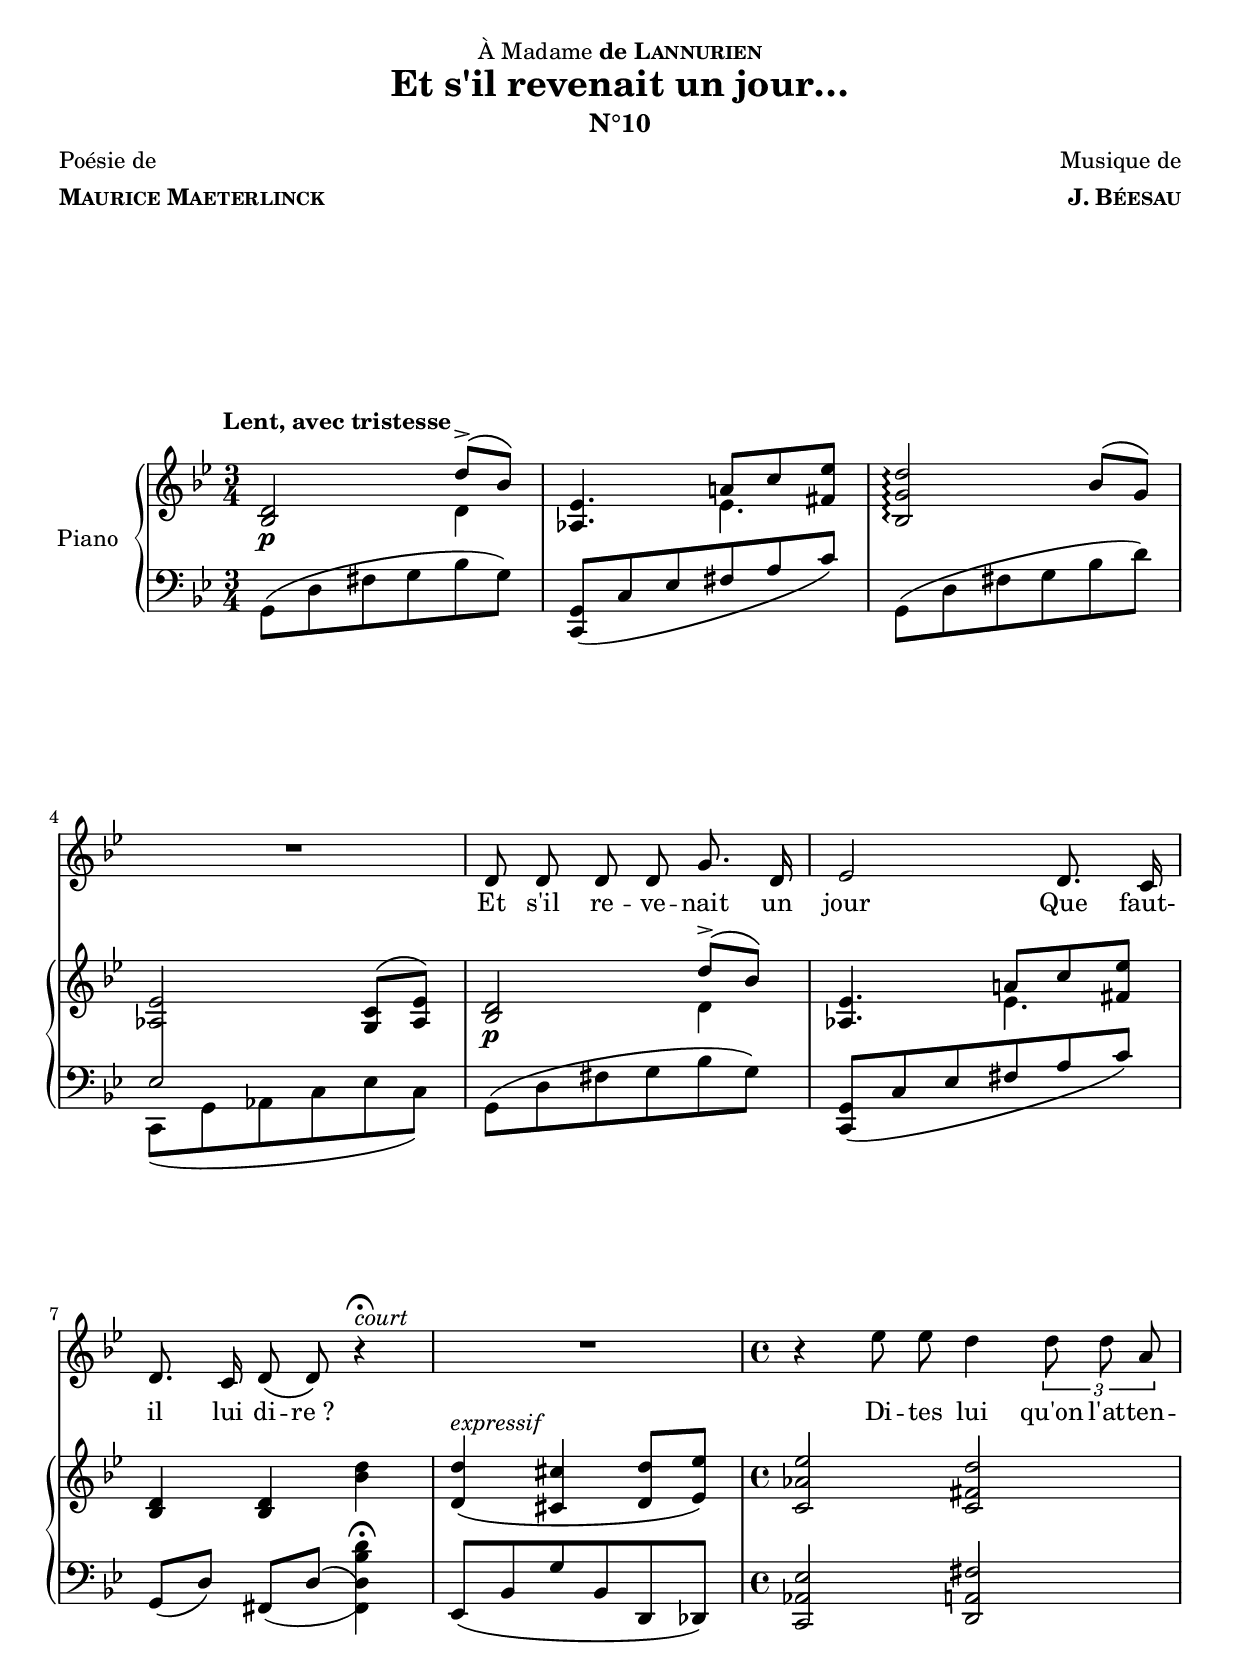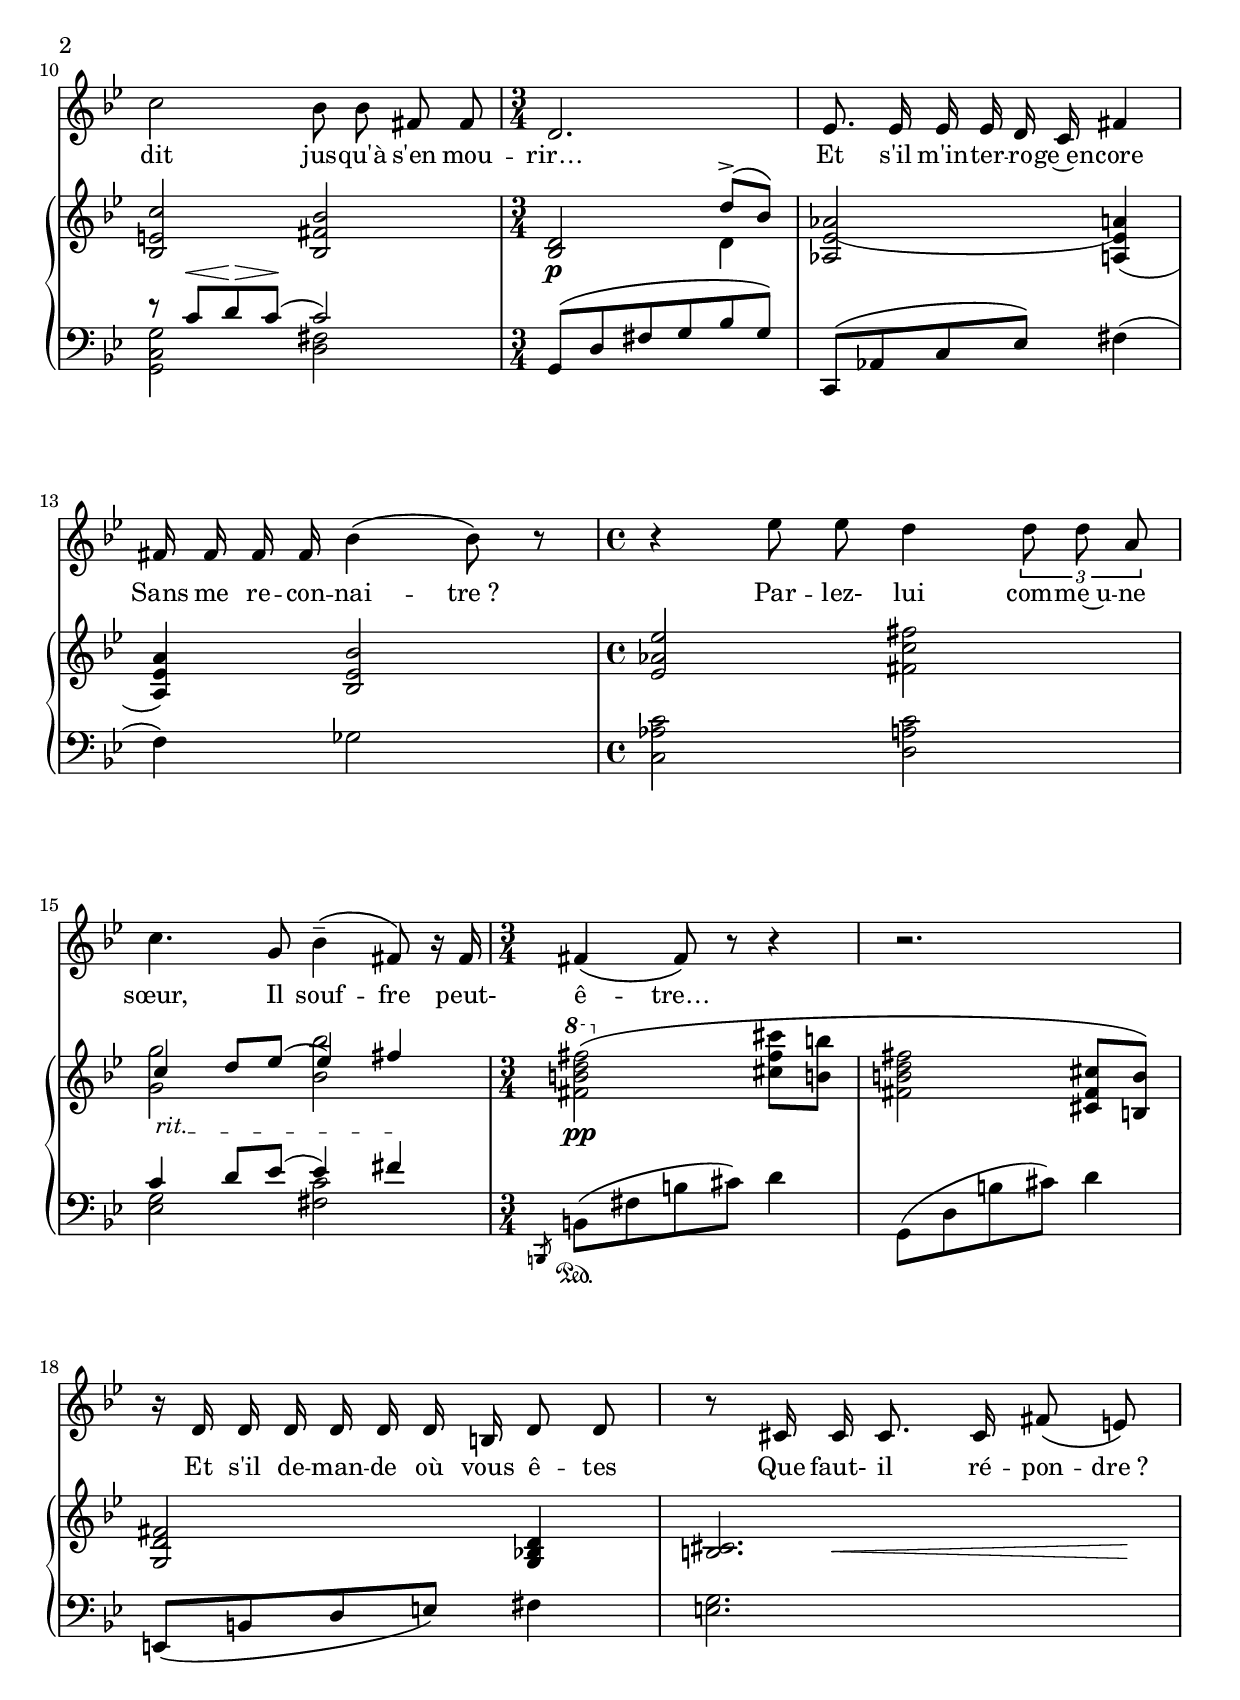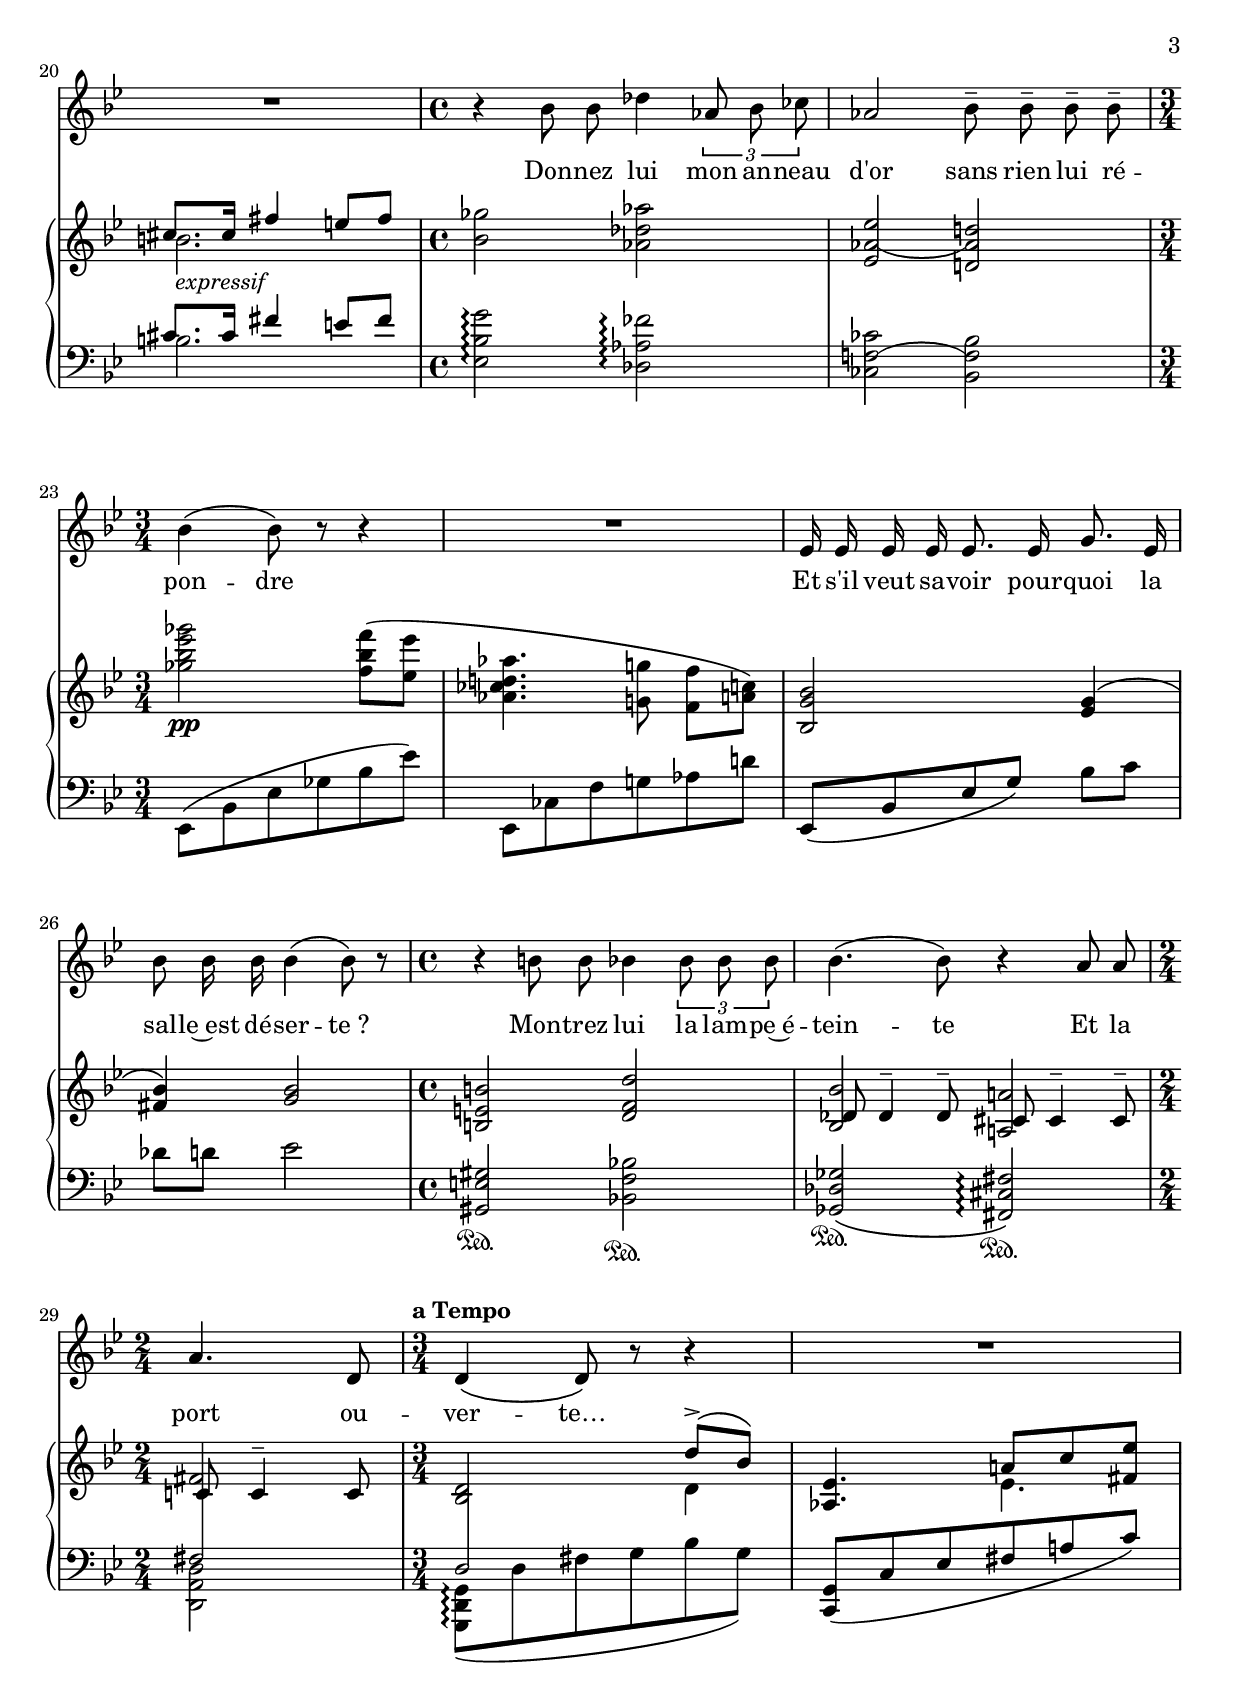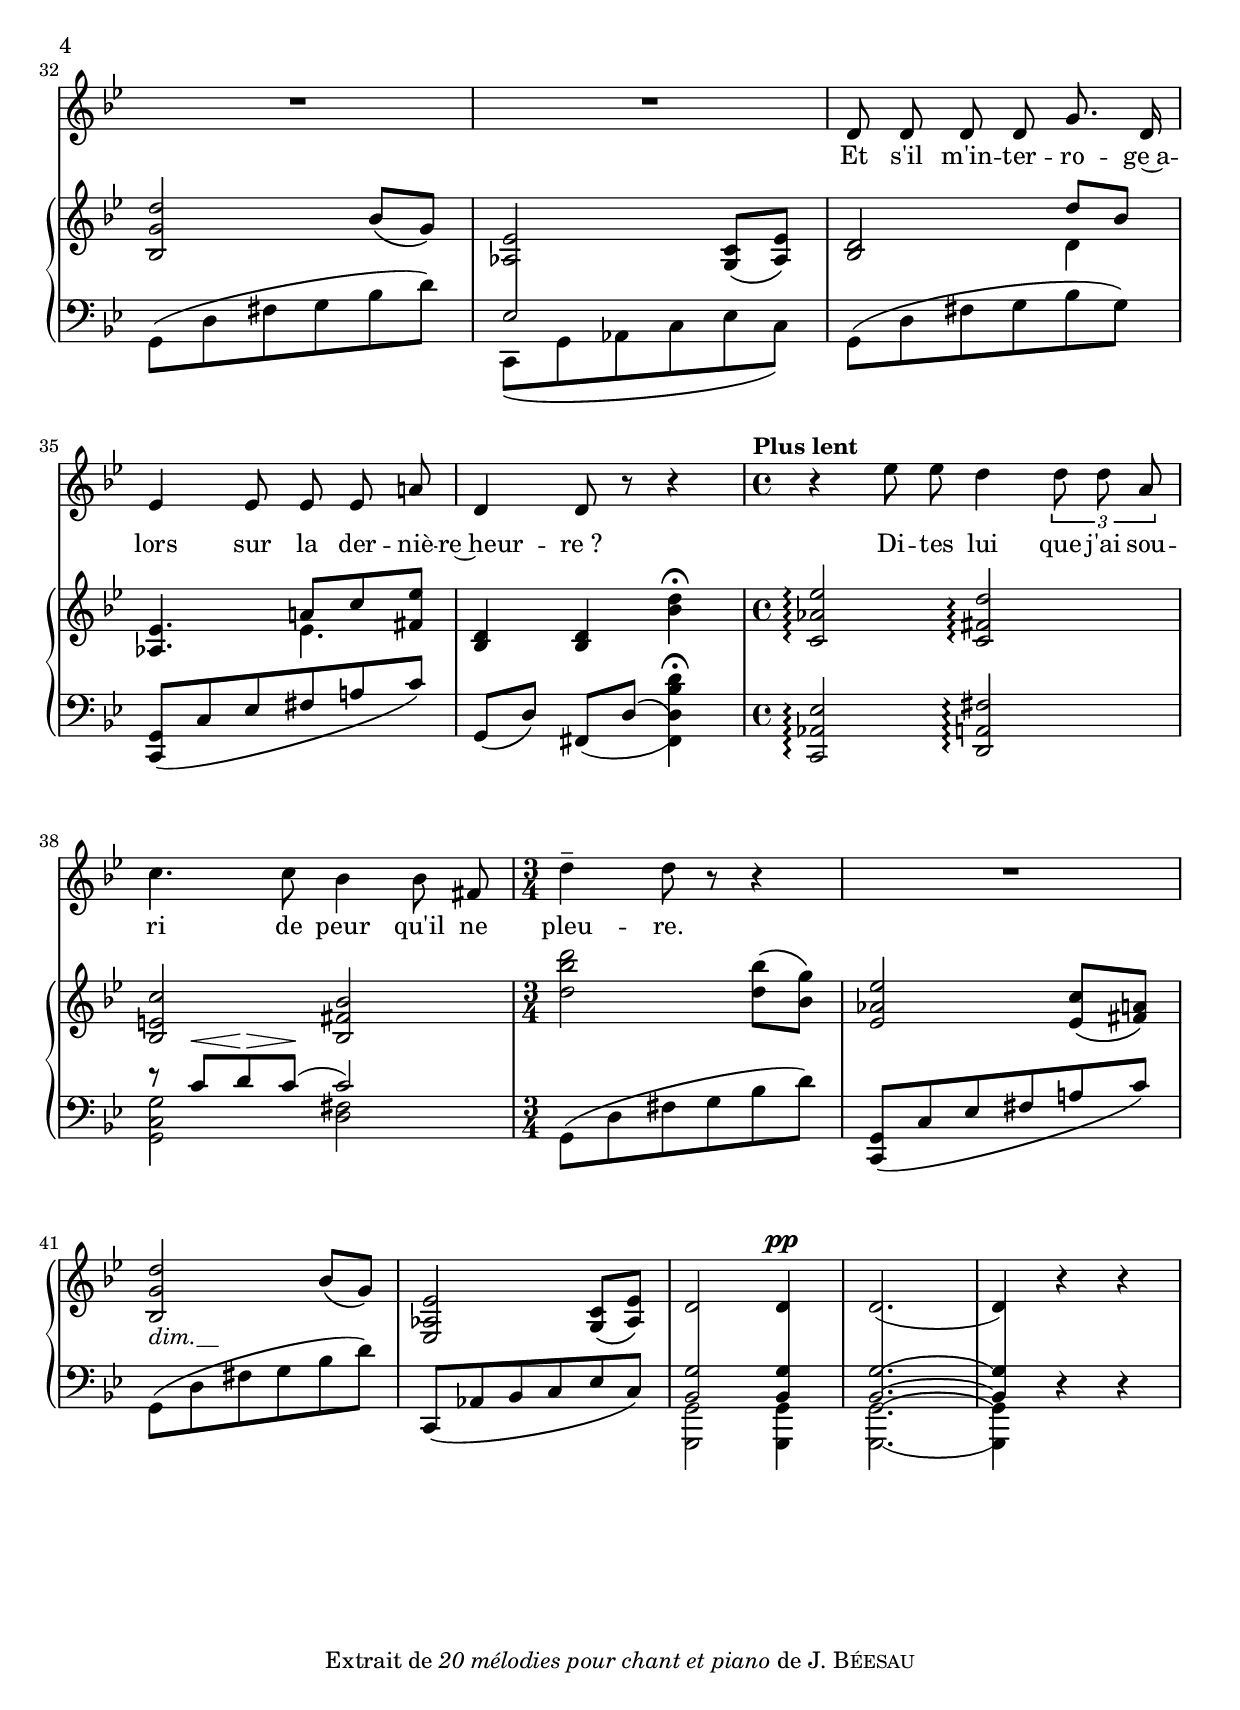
\version "2.22.0"
\language "english"
#(use-modules (ice-9 regex))
#(define-public string-upper-case #f)
#(define accented-char-upper-case? #f)
#(define accented-char-lower-case? #f)
#(let ((lower-case-accented-string "áàâäǎăāãåąæǣćĉčçďđðéèêëěĕēęəĝğģĥħíìîïǐĭīĩįĵķĺŀľļłńňñóòôöǒŏōõǫőøœŕřśŝšşťţþúùûüǔŭūųǘǜǚŵýŷÿȳźž")
(upper-case-accented-string "ÁÀÂÄǍĂĀÃÅĄÆǢĆĈČÇĎĐÐÉÈÊËĚĔĒĘƏĜĞĢĤĦÍÌÎÏǏĬĪĨĮĴĶĹĿĽĻŁŃŇÑÓÒÔÖǑŎŌÕǪŐØŒŔŘŚŜŠŞŤŢÞÚÙÛÜǓŬŪŲǗǛǙŴÝŶŸȲŹŽ"))
(define (group-by-2 chars result)
(if (or (null? chars) (null? (cdr chars)))
(reverse! result)
(group-by-2 (cddr chars)
(cons (string (car chars) (cadr chars))
result))))
(let ((lower-case-accented-chars
(group-by-2 (string->list lower-case-accented-string) (list)))
(upper-case-accented-chars
(group-by-2 (string->list upper-case-accented-string) (list))))
(set! string-upper-case
(lambda (str)
(define (replace-chars str froms tos)
(if (null? froms)
str
(replace-chars (regexp-substitute/global #f (car froms) str
'pre (car tos) 'post)
(cdr froms)
(cdr tos))))
(string-upcase (replace-chars str
lower-case-accented-chars
upper-case-accented-chars))))
(set! accented-char-upper-case?
(lambda (char1 char2)
(member (string char1 char2) upper-case-accented-chars string=?)))
(set! accented-char-lower-case?
(lambda (char1 char2)
(member (string char1 char2) lower-case-accented-chars string=?)))))

#(define-markup-command (smallCaps layout props text) (markup?)
(define (string-list->markup strings lower)
(let ((final-string (string-upper-case
(apply string-append (reverse strings)))))
(if lower
(markup #:fontsize -2 final-string)
final-string)))
(define (make-small-caps rest-chars currents current-is-lower prev-result)
(if (null? rest-chars)
(make-concat-markup (reverse! (cons (string-list->markup
currents current-is-lower)
prev-result)))
(let* ((ch1 (car rest-chars))
(ch2 (and (not (null? (cdr rest-chars))) (cadr rest-chars)))
(this-char-string (string ch1))
(is-lower (char-lower-case? ch1))
(next-rest-chars (cdr rest-chars)))
(cond ((and ch2 (accented-char-lower-case? ch1 ch2))
(set! this-char-string (string ch1 ch2))
(set! is-lower #t)
(set! next-rest-chars (cddr rest-chars)))
((and ch2 (accented-char-upper-case? ch1 ch2))
(set! this-char-string (string ch1 ch2))
(set! is-lower #f)
(set! next-rest-chars (cddr rest-chars))))
(if (or (and current-is-lower is-lower)
(and (not current-is-lower) (not is-lower)))
(make-small-caps next-rest-chars
(cons this-char-string currents)
is-lower
prev-result)
(make-small-caps next-rest-chars
(list this-char-string)
is-lower
(if (null? currents)
prev-result
(cons (string-list->markup
currents current-is-lower)
prev-result)))))))
(interpret-markup layout props
(if (string? text)
(make-small-caps (string->list text) (list) #f (list))
text)))

\paper {
  top-margin = 1 \cm
  bottom-margin = 1 \cm
  left-margin = 1 \cm
  right-margin = 1 \cm

  markup-system-spacing =
    #'((padding . 20)
       (basic-distance . 15)
       (minimum-distance . 20)
       (stretchability . 12))

  #(include-special-characters)
}
\header {
  dedication = \markup{\concat {"À Madame " \bold { "de L" \smallCaps "annurien" }}}
  title = "Et s'il revenait un jour…"
  subtitle = "N°10"
  composer = \markup { \right-column { "Musique de" \bold \concat { "J. B" \smallCaps éesau }}}
  poet = \markup { \column { "Poésie de" \bold \concat { M \smallCaps aurice " M" \smallCaps aeterlinck }}}
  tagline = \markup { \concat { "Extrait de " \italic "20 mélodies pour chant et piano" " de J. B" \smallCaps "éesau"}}
}
\score {
  <<
    \new Staff \with {
      instrumentName = "Chant"
    } {
      \clef treble
      \new Voice = "chant" {
        \relative c' { \autoBeamOff
          \key g \minor
          \time 3/4
          \tempo \markup { "Lent, avec tristesse"}
          R2.*3 \break
          R2. d8 d d d g8. d16 ef2 d8. c16 \break
          d8. c16 d8\( d\) r4\fermata^\markup{\italic court} R2. \time 4/4 r4 ef'8 ef d4 \tuplet 3/2 { d8 d a } \pageBreak
          c2 bf8 bf fs fs \time 3/4 d2. ef8. ef16 ef ef d c fs4 \break
          fs16 fs fs fs bf4 \(bf8\) r8 \time 4/4 r4 ef8 ef d4 \tuplet 3/2 { d8 d a} \break
          c4. g8 bf4--\( fs8\) r16 fs16 %{\time 3/4%} fs4\( fs8\) r8 r4 r2. \break
          r16 d16 d d d d d b d8 d r8 cs16 cs cs8. cs16 fs8\( e\) \pageBreak
          R2. \time 4/4 r4 bf'8 bf df4 \tuplet 3/2 { af8 bf cf } af2 bf8-- bf-- bf-- bf-- \time 3/4 \break
          bf4\( bf8\) r8 r4 R2. ef,16 ef ef ef ef8. ef16 g8. ef16 \break
          bf'8 bf16 bf bf4\( bf8\) r8 \time 4/4 r4 b8 b bf4 \tuplet 3/2 { bf8 bf bf } bf4.\( bf8\) r4 a8 a \time 2/4 \break
          a4. d,8 \time 3/4 d4\( d8\) r8 r4 R2. \pageBreak
          R2. R2. d8 d d d g8. d16 \break
          ef4 ef8 ef ef a! d,4 d8 r8 r4 \time 4/4 \tempo "Plus lent" r4 ef'8 ef d4 \tuplet 3/2 { d8 d a } \break
          c4. c8 bf4 bf8 fs \time 3/4 d'4-- d8 r8 r4 R2. \break
          R2. R2. R2. R2. R2.
        }
      }
    }
    \new Lyrics \lyricsto "chant" {
      Et s'il re -- ve -- nait un jour
      Que faut- il lui di -- re&nbsp;?
      Di -- tes lui qu'on l'at -- ten -- dit jus -- qu'à s'en mou -- rir…
      Et s'il m'in -- ter -- ro -- ge~en -- core
      Sans me re -- con -- nai -- tre&nbsp;?
      Par -- lez- lui com -- me~u -- ne sœur,
      Il souf -- fre peut- ê -- tre…
      Et s'il de -- man -- de où vous ê -- tes
      Que faut- il ré -- pon -- dre&nbsp;?
      Don -- nez lui mon an -- neau d'or
      sans rien lui ré -- pon -- dre
      Et s'il veut sa -- voir pour -- quoi
      la sal -- le~est dé -- ser -- te&nbsp;?
      Mon -- trez lui la lam -- pe~é -- tein -- te
      Et la port ou -- ver -- te…
      Et s'il m'in -- ter -- ro -- ge~a -- lors
      sur la der -- niè -- re~heur -- re&nbsp;?
      Di -- tes lui que j'ai sou -- ri
      de peur qu'il ne pleu -- re.
    }
    \new PianoStaff \with {
      instrumentName = "Piano"
    } <<
      \new Staff = "right" \with {
        midiInstrument = "acoustic grand"
      } {
        \clef treble
        <<
          \new Voice {
            \relative c' {
              \key g \minor
              \time 3/4
              % Page 1
              <<{\voiceOne <bf d>2\p d'8->\( bf\)} \new Voice {\voiceTwo s2 d,4}>>\oneVoice <<{\voiceOne <af ef'>4. a'!8 c <fs, ef'> } \new Voice{\voiceTwo s4. ef4.}>> <bf g' d'>2\arpeggio bf'8\( g\)
              <af, ef'>2 <g c>8\( <af ef'>\) <<{\voiceOne <bf d>2\p d'8->\( bf\)} \new Voice {\voiceTwo s2 d,4}>>\oneVoice <<{\voiceOne <af ef'>4. a'!8 c <fs, ef'> } \new Voice{\voiceTwo s4. ef4.}>>\oneVoice
              <bf d>4 <bf d> <bf' d> <d, d'>4\(^\markup{\italic expressif} <cs cs'>4 <d d'>8 <ef ef'>\) \time 4/4 <c af' ef'>2 <c fs d'>2
              % Page 2
              <bf e c'>2 <bf fs' bf>2 \time 3/4 <<{\voiceOne <bf d>2\p d'8->\( bf\)} \new Voice {\voiceTwo s2 d,4}>>\oneVoice <af ef'( af>2 <a ef') a>4(
              <a ef' a>4) <bf ef bf'>2 \time 4/4 <ef af ef'>2 <fs c' fs>
              \override TextSpanner.bound-details.left.text = "rit."
              <<{\voiceOne c'4_\startTextSpan d8 ef( ef4) fs4\stopTextSpan} \new Voice {\voiceTwo <g, g'>2 <bf bf'>2 } >>\oneVoice %{\time 3/4%} \ottava #1 <fs' b d fs>2\pp\( \ottava #0 <cs fs cs'>8 <b b'!> <fs b d fs>2 <cs fs cs'>8 <b b'>\)
              <g d' fs>2 <g bf! d>4 <<{\voiceOne <b cs>2.} {s8 s16 s\< s4 s8 s8\!}>>
              % Page 3
              <<{\voiceOne cs'8. cs16 fs4 e8 fs} \new Voice{\voiceTwo b,2._\markup{\italic expressif}}>> \oneVoice \time 4/4 <bf gf'>2 <af df af'> <ef af( ef'> <d! af') d!>2 %{\time 3/4%}
              <gf' bf ef gf>2\pp <f bf f'>8\( <ef ef'> <af, cf d! af'>4. <g! g'!>8 <f f'>[ <a c>]\) <bf, g' bf>2 \phrasingSlurUp <ef g>4\(
              <fs bf>4\) <g bf>2 <b, e b'>2 <d f d'> <<{\voiceThree df8 df4-- df8-- cs8 cs4-- cs8--} \new Voice {\voiceOne <bf bf'>2 <a! a'!>}>>
              <<{\voiceOne fs'2} \new Voice{\voiceThree \shiftOnnn c!8 c4^- c8}>> \tempo "a Tempo" %{ \time 3/4 %} <bf d>2 <<{\voiceOne d'8->\( bf\)} \new Voice {\voiceTwo d,4}>> <<{\voiceOne <af ef'>4. a'!8 c <fs, ef'> } \new Voice{\voiceTwo s4. ef4.}>>\oneVoice
              % Page 4
              <bf g' d'>2 bf'8\( g\) <af, ef'>2 <g c>8\( <af ef'>\) <<{\voiceOne <bf d>2 d'8 bf} \new Voice {\voiceTwo s2 d,4}>>\oneVoice
              <af ef'>4. <<{\voiceOne a'!8 c <fs, ef'>} \new Voice{\voiceTwo ef4.}>>\oneVoice <bf d>4 <bf d> <bf' d>\fermata <c, af' ef'>2\arpeggio <c fs d'>2\arpeggio
              <bf e c'>2 <bf fs' bf>2 %{\time 3/4%} <d' bf' d>2 <d bf'>8\( <bf g'>\) <ef, af ef'>2 <ef c'>8\( <fs a>\)
              <bf, g' d'>2_\markup{ \italic "dim.__ "} bf'8\( g\) <ef, af ef'>2 <g c>8\( <af ef'>\) d2 d4^\pp d2.( d4) r4 r4
            }
          }
        >>
      }
      \new Staff = "left" \with {
        midiInstrument = "acoustic grand"
      } {
        \clef bass
        <<
          \new Voice {
            \relative f, {
              \key g \minor
              \time 3/4
              % Page 1
              g8\( d' fs g bf g\) <c,, g'>8\( c' ef fs a c\) g,8\( d' fs g bf d\)
              <<{\voiceOne \crossStaff ef,2} \new Voice { \voiceTwo c,8\( g' af c ef c\)}>>\oneVoice g8\( d' fs g bf g\) <g, c,>8\( c ef fs a c\)
              g,8\([ d']\) \slurDown fs,8([ d'\(] <fs,) d'\) bf' d>4\fermata
              ef8\( bf' g' bf, d, df\) \time 4/4 <c af' ef'>2 <d a' fs'>2
              % Page 2
              <<{\voiceOne r8 c''^\< d\!^\> c\!( c2)} \new Voice {\voiceTwo <g, c g'>2 <d' fs>}>> \oneVoice \time 3/4 \voiceOne g,8\( d' fs g bf g\) c,,8\( af' c ef\) \voiceTwo \slurUp fs4(
              f4) gf2 \time 4/4 <c, af' c>2 <d a' c>
              <<{\voiceOne c'4 d8 ef( ef4) fs4} \new Voice {\voiceTwo <ef, g>2 <fs c'>2}>>\oneVoice \time 3/4 \slashedGrace b,,8 b'8\sustainOn\( fs' b cs\) d4 g,,8\( d' b' cs\) d4
              e,,8\( b' d e\) fs4 <e g>2.
              % Page 3
              <<{\voiceOne cs'8. cs16 fs4 e8 fs} \new Voice{\voiceTwo b,2.}>> \oneVoice %{\time 4/4%} <ef, bf' g'>2\arpeggio <df af' ff'>2\arpeggio <cf f!( cf'>2 <bf f') bf> %{\time 3/4%}
              ef,8\( bf' ef gf bf ef\) ef,,8 cf' f g! af d! ef,,8[\( bf' ef g\)] bf[ c]
              df d ef2 %{ \time 4/4 %} <gs,, e' gs>2\sustainOn <bf! f' bf!>2\sustainOn <gf df' gf>2\sustainOn\( <fs cs' fs>2\sustainOn\arpeggio\)
              <<{\voiceOne \autoBeamOff \crossStaff {fs'2 d2} \autoBeamOn} \new Voice {\voiceTwo <d, a' d>2 <g, d' g>8\arpeggio\( d'' fs g bf g\)}>>\oneVoice <c,, g'>8\( c' ef fs a! c\)
              % Page 4
              g,8\( d' fs g bf d\) <<{\voiceOne \crossStaff ef,2} \new Voice { \voiceTwo c,8\( g' af c ef c\)}>>\oneVoice g8\( d' fs g bf g\)
              <c,, g'>8\( c' ef fs a! c\) g,8\([ d']\) \slurDown fs,8([ d'\(] <fs,) d'\) bf' d>4\fermata <c af' ef'>2\arpeggio <d a' fs'>2\arpeggio
              <<{\voiceOne r8 c''^\< d\!^\> c\!( c2)} \new Voice {\voiceTwo <g, c g'>2 <d' fs>}>> \oneVoice g,8\( d' fs g bf d\) <c,, g'>8\( c' ef fs a! c\)
              g,8\( d' fs g bf d\) c,,8\( af' bf c ef c\) \autoBeamOff <<{ \voiceOne \crossStaff {<bf g'>2 <bf g'>4 <bf( g'\(>2. <bf) g'\)>4} } \new Voice {\voiceTwo <g, g'>2 <g g'>4  \phrasingSlurUp <g( g'\(>2. <g) g'\)>4)}>>\oneVoice r4 r4
            }
          }
        >>
      }
    >>
  >>
  \layout {
    \context {
      \Staff \RemoveEmptyStaves
      \override VerticalAxisGroup.remove-first = ##t
    }
    \context {
      \PianoStaff
      \consists #Span_stem_engraver
    }
  }
}
